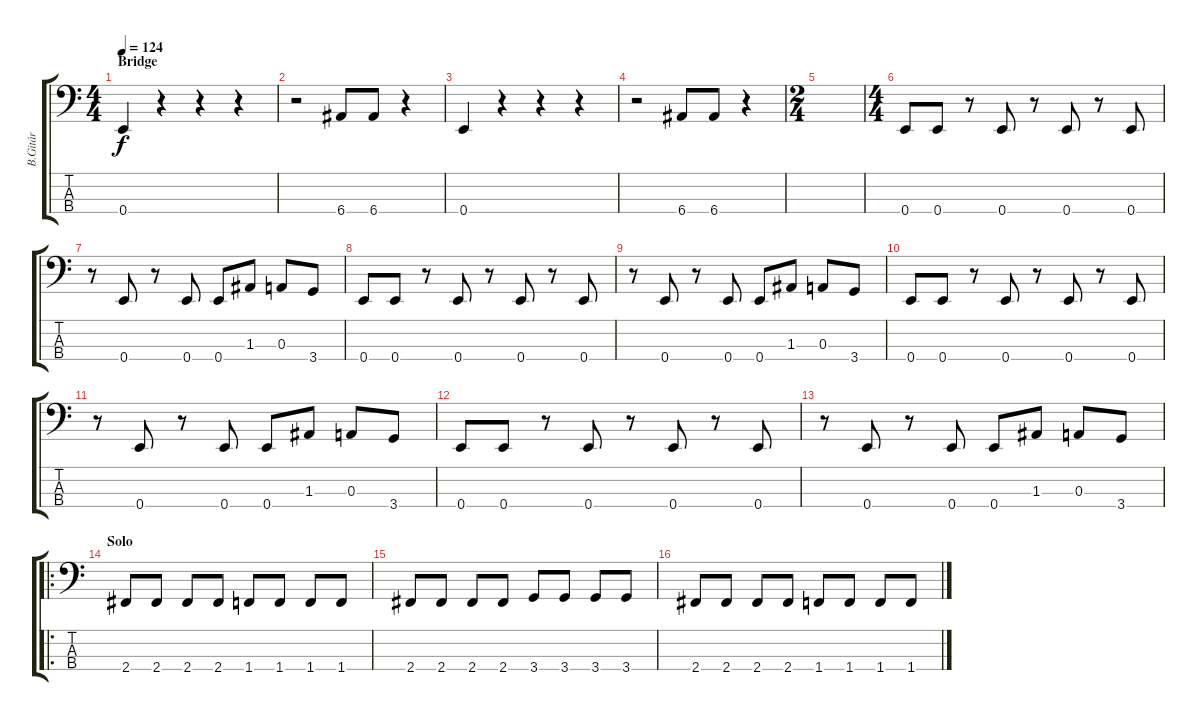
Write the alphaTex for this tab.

\track ("B.Gitár" "B.Gitár") {instrument electricbassfinger}
\staff {score tabs}
\tuning (G2 D2 A1 E1) {hide}
\ts (4 4)
\section ("" "Bridge")
\tempo 124
\clef f4
\ks c
0.4.4{dy f} r.4 r.4 r.4 |
r.2 6.4.8 6.4.8 r.4 |
0.4.4 r.4 r.4 r.4 |
r.2 6.4.8 6.4.8 r.4 |
\ts (2 4)
|
\ts (4 4)
0.4.8 0.4.8 r.8 0.4.8 r.8 0.4.8 r.8 0.4.8 |
r.8 0.4.8 r.8 0.4.8 0.4.8 1.3.8 0.3.8 3.4.8 |
0.4.8 0.4.8 r.8 0.4.8 r.8 0.4.8 r.8 0.4.8 |
r.8 0.4.8 r.8 0.4.8 0.4.8 1.3.8 0.3.8 3.4.8 |
0.4.8 0.4.8 r.8 0.4.8 r.8 0.4.8 r.8 0.4.8 |
r.8 0.4.8 r.8 0.4.8 0.4.8 1.3.8 0.3.8 3.4.8 |
0.4.8 0.4.8 r.8 0.4.8 r.8 0.4.8 r.8 0.4.8 |
r.8 0.4.8 r.8 0.4.8 0.4.8 1.3.8 0.3.8 3.4.8 |
\ro
\section ("" "Solo")
2.4.8 2.4.8 2.4.8 2.4.8 1.4.8 1.4.8 1.4.8 1.4.8 |
2.4.8 2.4.8 2.4.8 2.4.8 3.4.8 3.4.8 3.4.8 3.4.8 |
2.4.8 2.4.8 2.4.8 2.4.8 1.4.8 1.4.8 1.4.8 1.4.8
